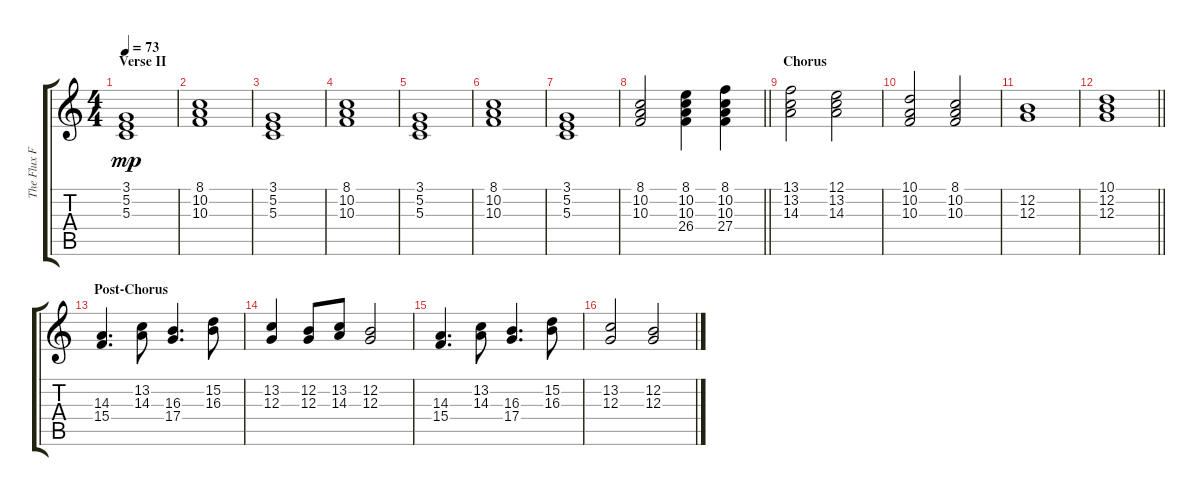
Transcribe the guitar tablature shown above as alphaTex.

\track ("The Flux Fiddlers" "The Flux F") {instrument stringensemble1}
\staff {score tabs}
\tuning (E4 B3 G3 D3 A2 E2) {hide}
\ts (4 4)
\section ("" "Verse II")
\tempo 73
\clef g2
\ks c
(3.1 5.2 5.3).1{dy mp} |
(8.1 10.2 10.3).1 |
(3.1 5.2 5.3).1 |
(8.1 10.2 10.3).1 |
(3.1 5.2 5.3).1 |
(8.1 10.2 10.3).1 |
(3.1 5.2 5.3).1 |
\barLineRight lightlight
(8.1 10.2 10.3).2 (8.1 10.2 10.3 26.4).4 (8.1 10.2 10.3 27.4).4 |
\section ("" "Chorus")
(13.1 13.2 14.3).2 (12.1 13.2 14.3).2 |
(10.1 10.2 10.3).2 (8.1 10.2 10.3).2 |
(12.2 12.3).1 |
\barLineRight lightlight
(10.1 12.2 12.3).1 |
\section ("" "Post-Chorus")
(14.3 15.4).4{d} (13.2 14.3).8 (16.3 17.4).4{d} (15.2 16.3).8 |
(13.2 12.3).4 (12.2 12.3).8 (13.2 14.3).8 (12.2 12.3).2 |
(14.3 15.4).4{d} (13.2 14.3).8 (16.3 17.4).4{d} (15.2 16.3).8 |
(13.2 12.3).2 (12.2 12.3).2
